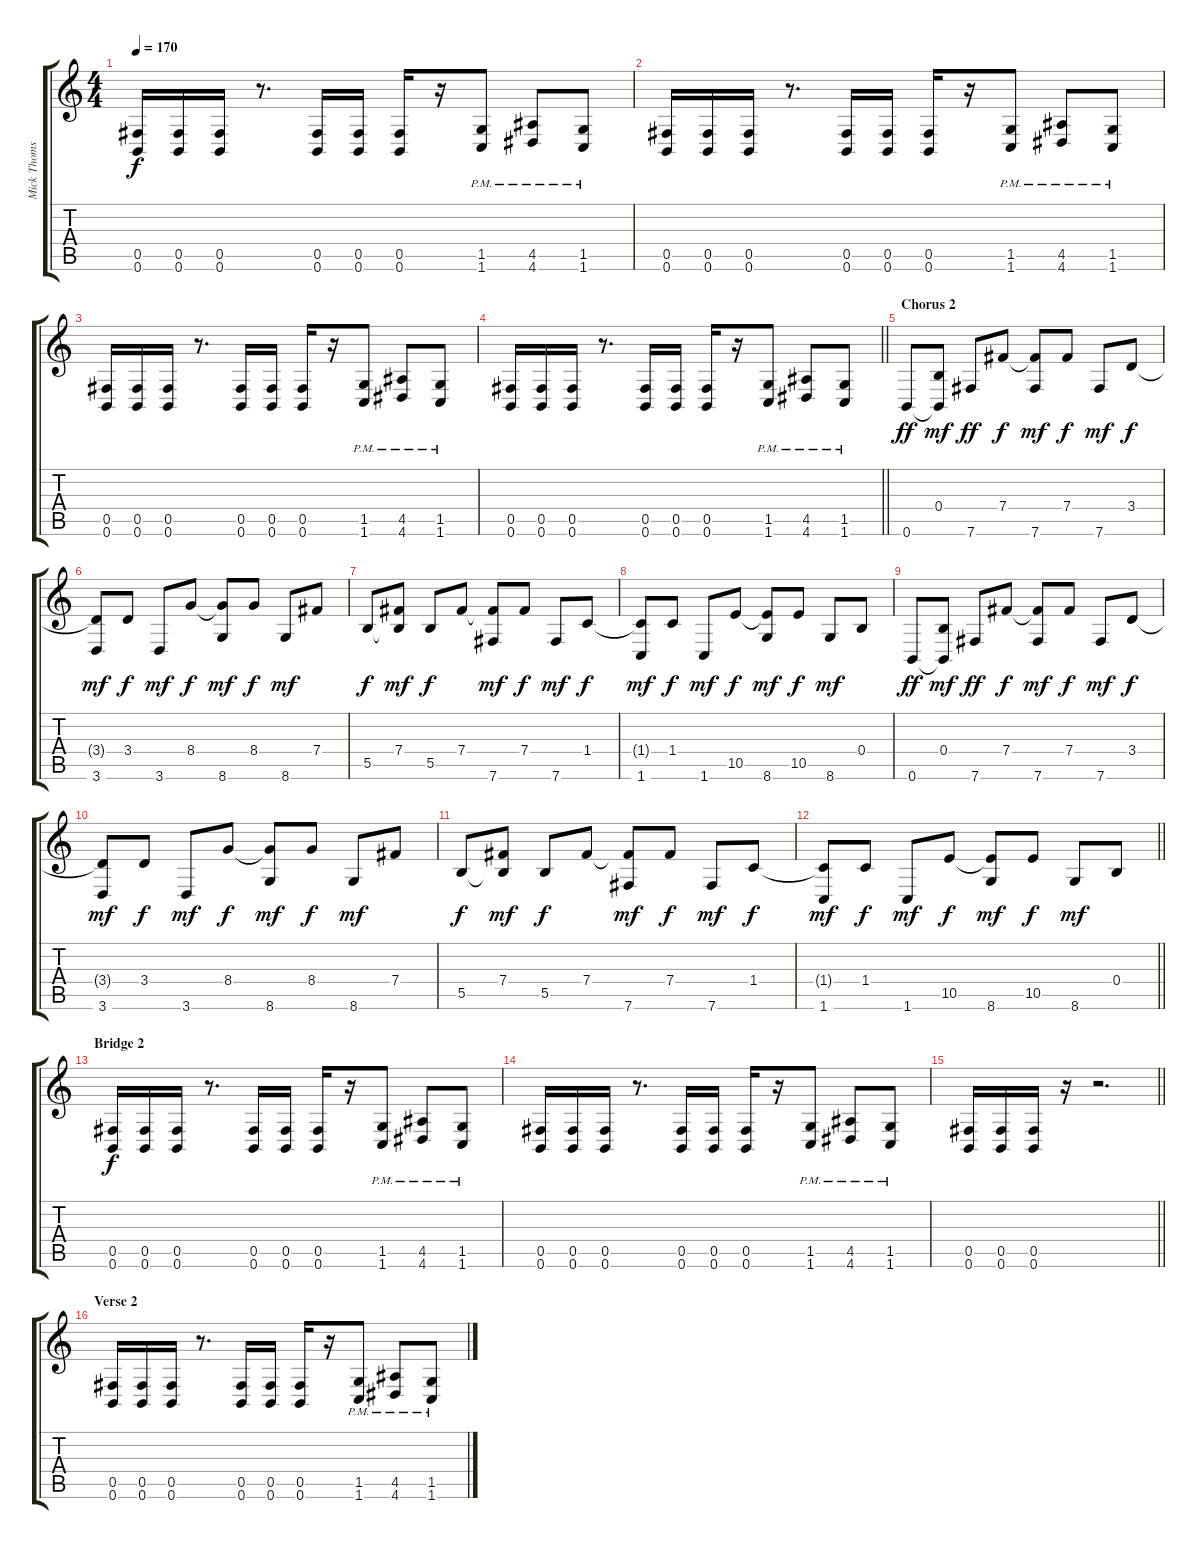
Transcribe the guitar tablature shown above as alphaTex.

\track ("Mick Thomson" "Mick Thoms") {instrument distortionguitar}
\staff {score tabs}
\tuning (Db4 Ab3 E3 B2 Gb2 B1) {hide}
\ts (4 4)
\tempo 170
\clef g2
\ks c
(0.5 0.6).16{dy f} (0.5 0.6).16 (0.5 0.6).16 r.8{d} (0.5 0.6).16 (0.5 0.6).16 (0.5 0.6).16 r.16 (1.5{pm} 1.6{pm}).8 (4.5{pm} 4.6{pm}).8 (1.5{pm} 1.6{pm}).8 |
(0.5 0.6).16 (0.5 0.6).16 (0.5 0.6).16 r.8{d} (0.5 0.6).16 (0.5 0.6).16 (0.5 0.6).16 r.16 (1.5{pm} 1.6{pm}).8 (4.5{pm} 4.6{pm}).8 (1.5{pm} 1.6{pm}).8 |
(0.5 0.6).16 (0.5 0.6).16 (0.5 0.6).16 r.8{d} (0.5 0.6).16 (0.5 0.6).16 (0.5 0.6).16 r.16 (1.5{pm} 1.6{pm}).8 (4.5{pm} 4.6{pm}).8 (1.5{pm} 1.6{pm}).8 |
\barLineRight lightlight
(0.5 0.6).16 (0.5 0.6).16 (0.5 0.6).16 r.8{d} (0.5 0.6).16 (0.5 0.6).16 (0.5 0.6).16 r.16 (1.5{pm} 1.6{pm}).8 (4.5{pm} 4.6{pm}).8 (1.5{pm} 1.6{pm}).8 |
\section ("" "Chorus 2")
0.6.8{dy ff} (0.4 0.6{t}).8{dy mf} 7.6.8{dy ff} 7.4.8{dy f} (7.4{t} 7.6).8{dy mf} 7.4.8{dy f} 7.6.8{dy mf} 3.4.8{dy f} |
(3.4{t} 3.6).8{dy mf} 3.4.8{dy f} 3.6.8{dy mf} 8.4.8{dy f} (8.4{t} 8.6).8{dy mf} 8.4.8{dy f} 8.6.8{dy mf} 7.4.8 |
5.5.8{dy f} (7.4 5.5{t}).8{dy mf} 5.5.8{dy f} 7.4.8 (7.4{t} 7.6).8{dy mf} 7.4.8{dy f} 7.6.8{dy mf} 1.4.8{dy f} |
(1.4{t} 1.6).8{dy mf} 1.4.8{dy f} 1.6.8{dy mf} 10.5.8{dy f} (10.5{t} 8.6).8{dy mf} 10.5.8{dy f} 8.6.8{dy mf} 0.4.8 |
0.6.8{dy ff} (0.4 0.6{t}).8{dy mf} 7.6.8{dy ff} 7.4.8{dy f} (7.4{t} 7.6).8{dy mf} 7.4.8{dy f} 7.6.8{dy mf} 3.4.8{dy f} |
(3.4{t} 3.6).8{dy mf} 3.4.8{dy f} 3.6.8{dy mf} 8.4.8{dy f} (8.4{t} 8.6).8{dy mf} 8.4.8{dy f} 8.6.8{dy mf} 7.4.8 |
5.5.8{dy f} (7.4 5.5{t}).8{dy mf} 5.5.8{dy f} 7.4.8 (7.4{t} 7.6).8{dy mf} 7.4.8{dy f} 7.6.8{dy mf} 1.4.8{dy f} |
\barLineRight lightlight
(1.4{t} 1.6).8{dy mf} 1.4.8{dy f} 1.6.8{dy mf} 10.5.8{dy f} (10.5{t} 8.6).8{dy mf} 10.5.8{dy f} 8.6.8{dy mf} 0.4.8 |
\section ("" "Bridge 2")
(0.5 0.6).16{dy f} (0.5 0.6).16 (0.5 0.6).16 r.8{d} (0.5 0.6).16 (0.5 0.6).16 (0.5 0.6).16 r.16 (1.5{pm} 1.6{pm}).8 (4.5{pm} 4.6{pm}).8 (1.5{pm} 1.6{pm}).8 |
(0.5 0.6).16 (0.5 0.6).16 (0.5 0.6).16 r.8{d} (0.5 0.6).16 (0.5 0.6).16 (0.5 0.6).16 r.16 (1.5{pm} 1.6{pm}).8 (4.5{pm} 4.6{pm}).8 (1.5{pm} 1.6{pm}).8 |
\barLineRight lightlight
(0.5 0.6).16 (0.5 0.6).16 (0.5 0.6).16 r.16 r.2{d} |
\section ("" "Verse 2")
(0.5 0.6).16 (0.5 0.6).16 (0.5 0.6).16 r.8{d} (0.5 0.6).16 (0.5 0.6).16 (0.5 0.6).16 r.16 (1.5{pm} 1.6{pm}).8 (4.5{pm} 4.6{pm}).8 (1.5{pm} 1.6{pm}).8
